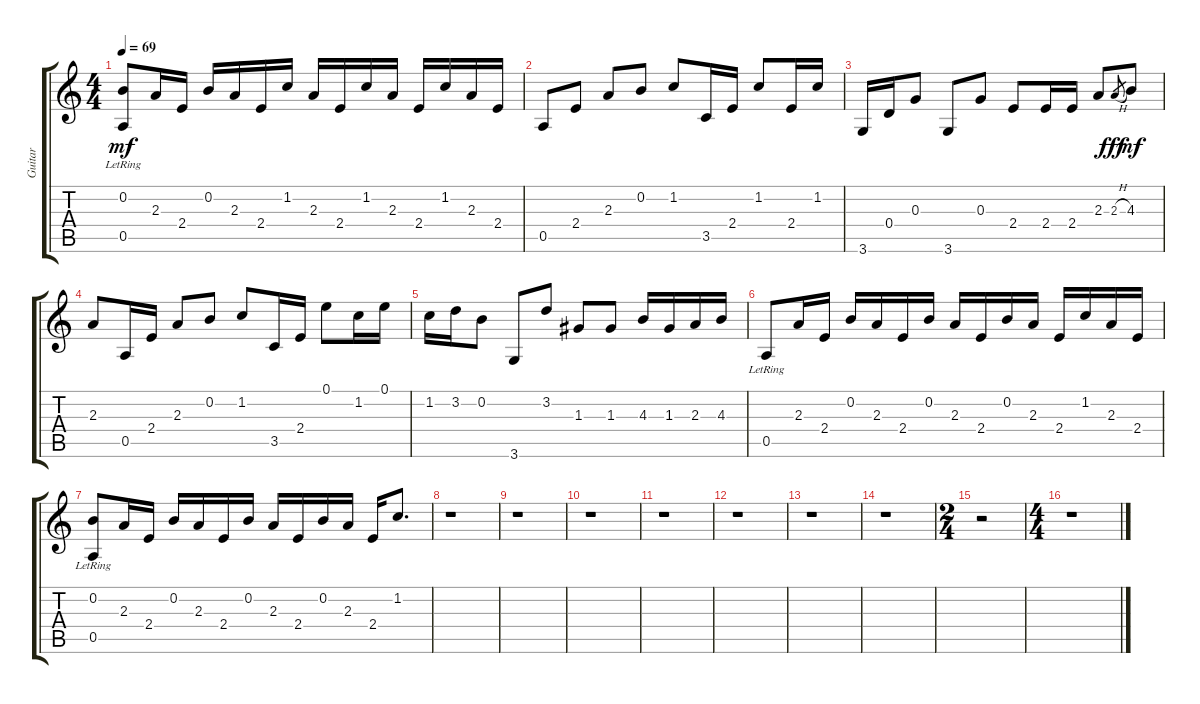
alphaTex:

\track ("Guitar" "Guitar") {instrument electricguitarclean}
\staff {score tabs}
\tuning (E4 B3 G3 D3 A2 E2) {hide}
\ts (4 4)
\tempo 69
\clef g2
\ks c
(0.2 0.5{lr}).8{dy mf} 2.3.16 2.4.16 0.2.16 2.3.16 2.4.16 1.2.16 2.3.16 2.4.16 1.2.16 2.3.16 2.4.16 1.2.16 2.3.16 2.4.16 |
0.5.8 2.4.8 2.3.8 0.2.8 1.2.8 3.5.16 2.4.16 1.2.8 2.4.16 1.2.16 |
3.6.16 0.4.16 0.3.8 3.6.8 0.3.8 2.4.8 2.4.16 2.4.16 2.3.8 2.3{h}.8{gr dy fff} 4.3.8{dy mf} |
2.3.8 0.5.16 2.4.16 2.3.8 0.2.8 1.2.8 3.5.16 2.4.16 0.1.8 1.2.16 0.1.16 |
1.2.16 3.2.16 0.2.8 3.6.8 3.2.8 1.3.8 1.3.8 4.3.16 1.3.16 2.3.16 4.3.16 |
0.5{lr}.8 2.3.16 2.4.16 0.2.16 2.3.16 2.4.16 0.2.16 2.3.16 2.4.16 0.2.16 2.3.16 2.4.16 1.2.16 2.3.16 2.4.16 |
(0.2 0.5{lr}).8 2.3.16 2.4.16 0.2.16 2.3.16 2.4.16 0.2.16 2.3.16 2.4.16 0.2.16 2.3.16 2.4.16 1.2.8{d} |
r.1 |
r.1 |
r.1 |
r.1 |
r.1 |
r.1 |
r.1 |
\ts (2 4)
r.2 |
\ts (4 4)
r.1
